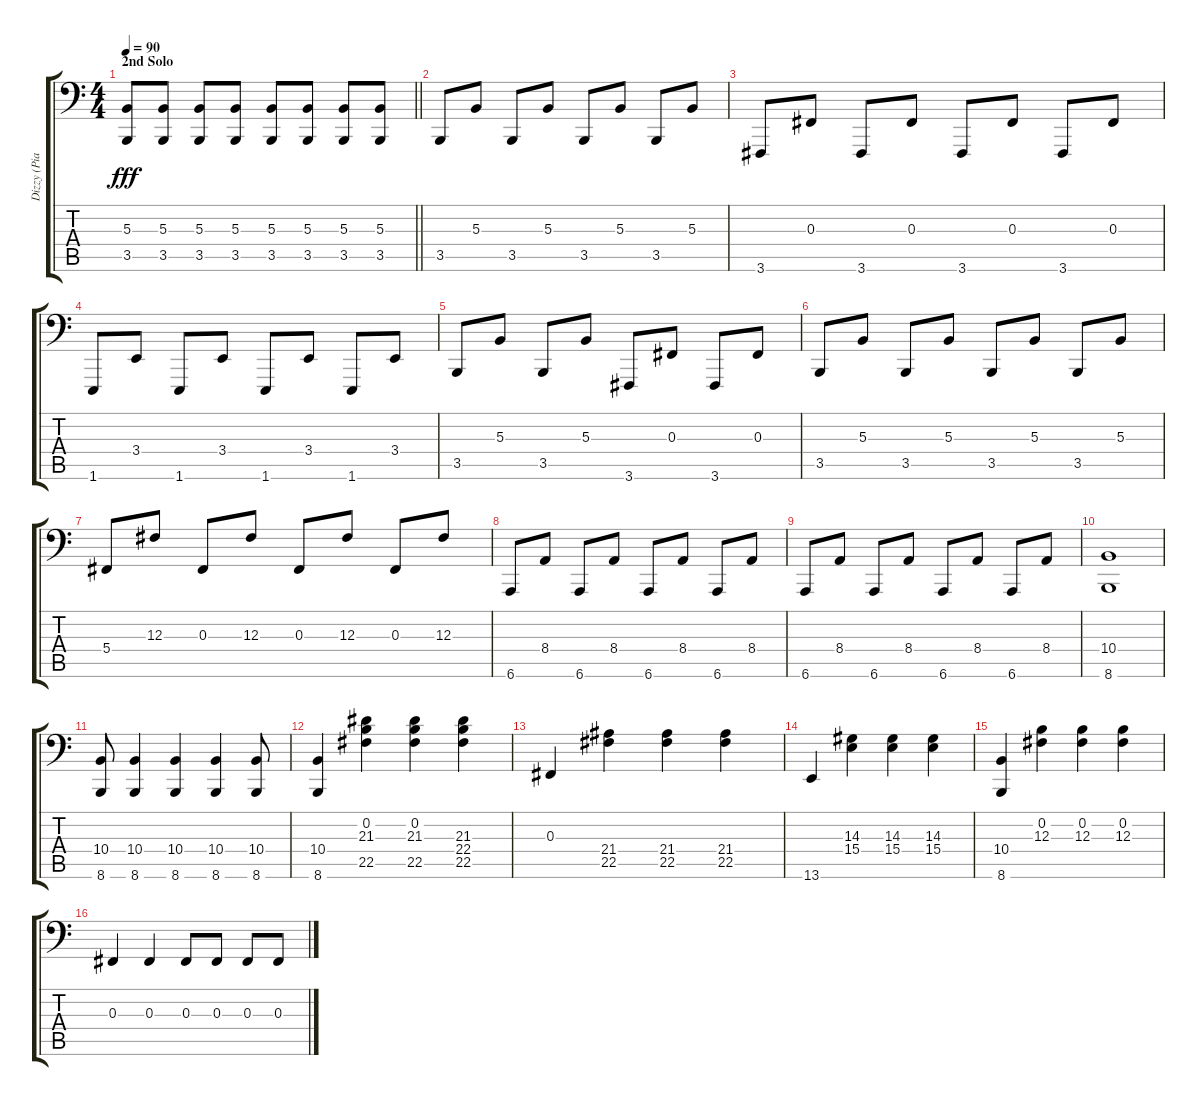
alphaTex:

\track ("Dizzy (Piano 2)" "Dizzy (Pia") {instrument acousticgrandpiano}
\staff {score tabs}
\tuning (E4 B3 Gb2 Db2 Ab1 Eb1) {hide}
\ts (4 4)
\section ("" "2nd Solo ")
\tempo 90
\clef f4
\barLineRight lightlight
\ks c
(5.3 3.5).8{dy fff} (5.3 3.5).8 (5.3 3.5).8 (5.3 3.5).8 (5.3 3.5).8 (5.3 3.5).8 (5.3 3.5).8 (5.3 3.5).8 |
3.5.8 5.3.8 3.5.8 5.3.8 3.5.8 5.3.8 3.5.8 5.3.8 |
3.6.8 0.3.8 3.6.8 0.3.8 3.6.8 0.3.8 3.6.8 0.3.8 |
1.6.8 3.4.8 1.6.8 3.4.8 1.6.8 3.4.8 1.6.8 3.4.8 |
3.5.8 5.3.8 3.5.8 5.3.8 3.6.8 0.3.8 3.6.8 0.3.8 |
3.5.8 5.3.8 3.5.8 5.3.8 3.5.8 5.3.8 3.5.8 5.3.8 |
5.4.8 12.3.8 0.3.8 12.3.8 0.3.8 12.3.8 0.3.8 12.3.8 |
6.6.8 8.4.8 6.6.8 8.4.8 6.6.8 8.4.8 6.6.8 8.4.8 |
6.6.8 8.4.8 6.6.8 8.4.8 6.6.8 8.4.8 6.6.8 8.4.8 |
(10.4 8.6).1 |
(10.4 8.6).8 (10.4 8.6).4 (10.4 8.6).4 (10.4 8.6).4 (10.4 8.6).8 |
(10.4 8.6).4 (0.2 21.3 22.5).4 (0.2 21.3 22.5).4 (21.3 22.4 22.5).4 |
0.3.4 (21.4 22.5).4 (21.4 22.5).4 (21.4 22.5).4 |
13.6.4 (14.3 15.4).4 (14.3 15.4).4 (14.3 15.4).4 |
(10.4 8.6).4 (0.2 12.3).4 (0.2 12.3).4 (0.2 12.3).4 |
0.3.4 0.3.4 0.3.8 0.3.8 0.3.8 0.3.8
